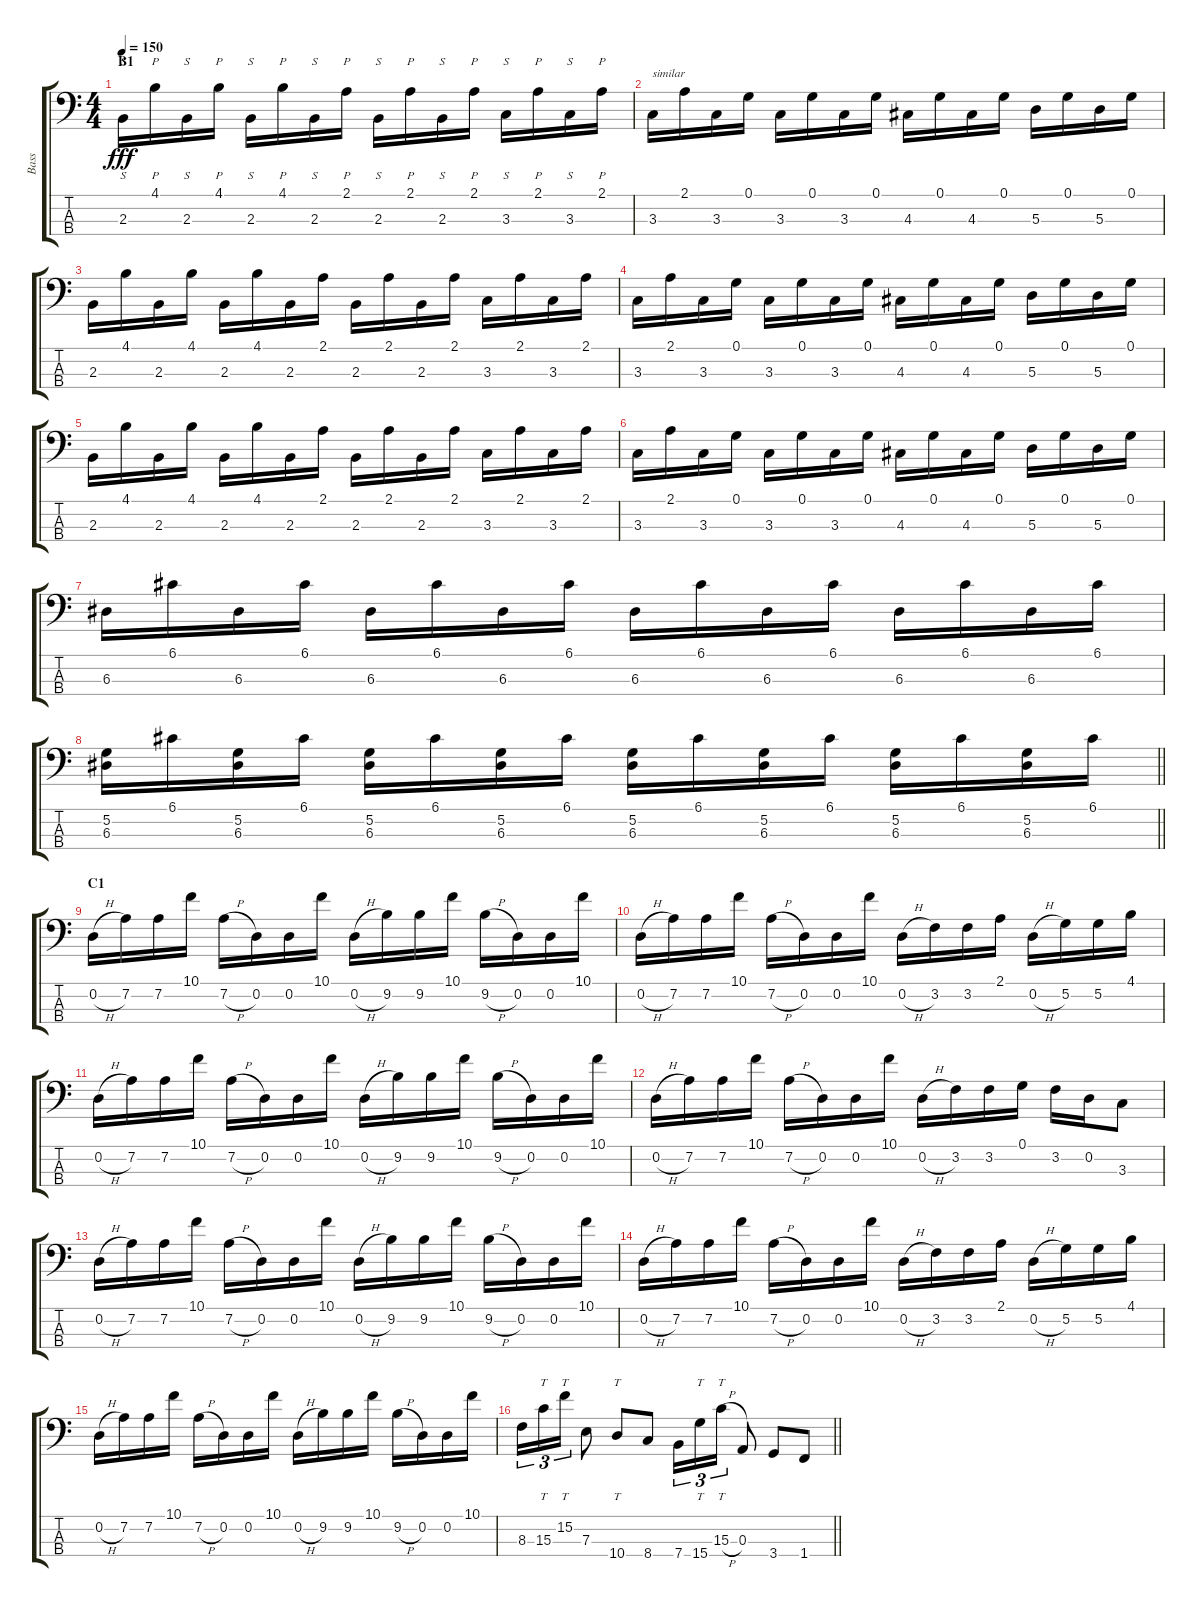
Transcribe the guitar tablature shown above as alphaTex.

\track ("Bass" "Bass") {instrument electricbassfinger}
\staff {score tabs}
\tuning (G2 D2 A1 E1) {hide}
\ts (4 4)
\section ("" "B1")
\tempo 150
\clef f4
\ks c
2.3.16{s dy fff instrument slapbass1} 4.1.16{p} 2.3.16{s} 4.1.16{p} 2.3.16{s} 4.1.16{p} 2.3.16{s} 2.1.16{p} 2.3.16{s} 2.1.16{p} 2.3.16{s} 2.1.16{p} 3.3.16{s} 2.1.16{p} 3.3.16{s} 2.1.16{p} |
3.3.16{txt "similar"} 2.1.16 3.3.16 0.1.16 3.3.16 0.1.16 3.3.16 0.1.16 4.3.16 0.1.16 4.3.16 0.1.16 5.3.16 0.1.16 5.3.16 0.1.16 |
2.3.16 4.1.16 2.3.16 4.1.16 2.3.16 4.1.16 2.3.16 2.1.16 2.3.16 2.1.16 2.3.16 2.1.16 3.3.16 2.1.16 3.3.16 2.1.16 |
3.3.16 2.1.16 3.3.16 0.1.16 3.3.16 0.1.16 3.3.16 0.1.16 4.3.16 0.1.16 4.3.16 0.1.16 5.3.16 0.1.16 5.3.16 0.1.16 |
2.3.16 4.1.16 2.3.16 4.1.16 2.3.16 4.1.16 2.3.16 2.1.16 2.3.16 2.1.16 2.3.16 2.1.16 3.3.16 2.1.16 3.3.16 2.1.16 |
3.3.16 2.1.16 3.3.16 0.1.16 3.3.16 0.1.16 3.3.16 0.1.16 4.3.16 0.1.16 4.3.16 0.1.16 5.3.16 0.1.16 5.3.16 0.1.16 |
6.3.16 6.1.16 6.3.16 6.1.16 6.3.16 6.1.16 6.3.16 6.1.16 6.3.16 6.1.16 6.3.16 6.1.16 6.3.16 6.1.16 6.3.16 6.1.16 |
\barLineRight lightlight
(5.2 6.3).16 6.1.16 (5.2 6.3).16 6.1.16 (5.2 6.3).16 6.1.16 (5.2 6.3).16 6.1.16 (5.2 6.3).16 6.1.16 (5.2 6.3).16 6.1.16 (5.2 6.3).16 6.1.16 (5.2 6.3).16 6.1.16 |
\section ("" "C1")
0.2{h}.16{instrument slapbass1} 7.2.16 7.2.16 10.1.16 7.2{h}.16 0.2.16 0.2.16 10.1.16 0.2{h}.16 9.2.16 9.2.16 10.1.16 9.2{h}.16 0.2.16 0.2.16 10.1.16 |
0.2{h}.16 7.2.16 7.2.16 10.1.16 7.2{h}.16 0.2.16 0.2.16 10.1.16 0.2{h}.16 3.2.16 3.2.16 2.1.16 0.2{h}.16 5.2.16 5.2.16 4.1.16 |
0.2{h}.16 7.2.16 7.2.16 10.1.16 7.2{h}.16 0.2.16 0.2.16 10.1.16 0.2{h}.16 9.2.16 9.2.16 10.1.16 9.2{h}.16 0.2.16 0.2.16 10.1.16 |
0.2{h}.16 7.2.16 7.2.16 10.1.16 7.2{h}.16 0.2.16 0.2.16 10.1.16 0.2{h}.16 3.2.16 3.2.16 0.1.16 3.2.16 0.2.16 3.3.8 |
0.2{h}.16 7.2.16 7.2.16 10.1.16 7.2{h}.16 0.2.16 0.2.16 10.1.16 0.2{h}.16 9.2.16 9.2.16 10.1.16 9.2{h}.16 0.2.16 0.2.16 10.1.16 |
0.2{h}.16 7.2.16 7.2.16 10.1.16 7.2{h}.16 0.2.16 0.2.16 10.1.16 0.2{h}.16 3.2.16 3.2.16 2.1.16 0.2{h}.16 5.2.16 5.2.16 4.1.16 |
0.2{h}.16 7.2.16 7.2.16 10.1.16 7.2{h}.16 0.2.16 0.2.16 10.1.16 0.2{h}.16 9.2.16 9.2.16 10.1.16 9.2{h}.16 0.2.16 0.2.16 10.1.16 |
\barLineRight lightlight
8.3.16{tu (3 2) instrument electricbassfinger} 15.3.16{tt tu (3 2)} 15.2.16{tt tu (3 2)} 7.3.8 10.4.8{tt} 8.4.8 7.4.16{tu (3 2)} 15.4.16{tt tu (3 2)} 15.3{h}.16{tt tu (3 2)} 0.3.8 3.4.8 1.4.8
